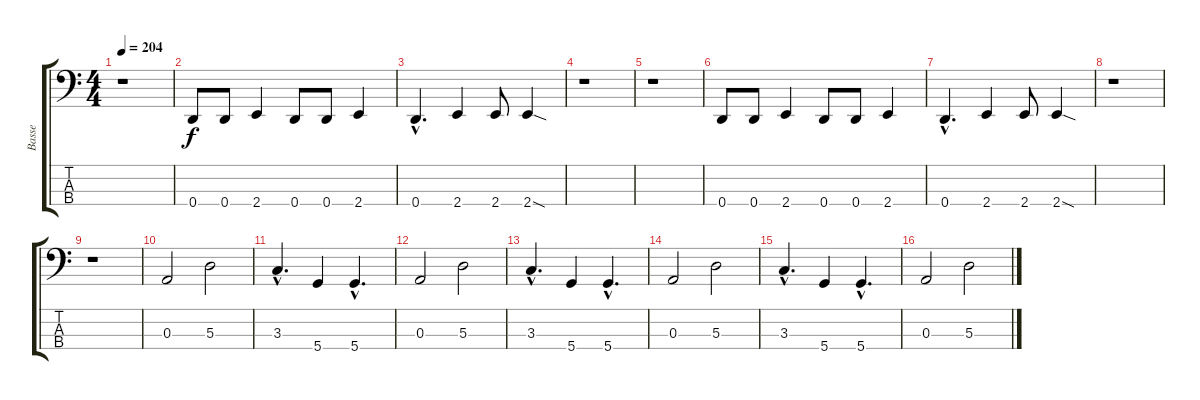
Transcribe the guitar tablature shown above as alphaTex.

\track ("Basse" "Basse") {instrument electricbassfinger}
\staff {score tabs}
\tuning (G2 D2 A1 D1) {hide}
\ts (4 4)
\tempo 204
\clef f4
\ks c
r.1{dy f} |
0.4.8 0.4.8 2.4.4 0.4.8 0.4.8 2.4.4 |
0.4{hac}.4{d} 2.4.4 2.4.8 2.4{sod}.4 |
r.1 |
r.1 |
0.4.8 0.4.8 2.4.4 0.4.8 0.4.8 2.4.4 |
0.4{hac}.4{d} 2.4.4 2.4.8 2.4{sod}.4 |
r.1 |
r.1 |
0.3.2 5.3.2 |
3.3{hac}.4{d} 5.4.4 5.4{hac}.4{d} |
0.3.2 5.3.2 |
3.3{hac}.4{d} 5.4.4 5.4{hac}.4{d} |
0.3.2 5.3.2 |
3.3{hac}.4{d} 5.4.4 5.4{hac}.4{d} |
0.3.2 5.3.2
